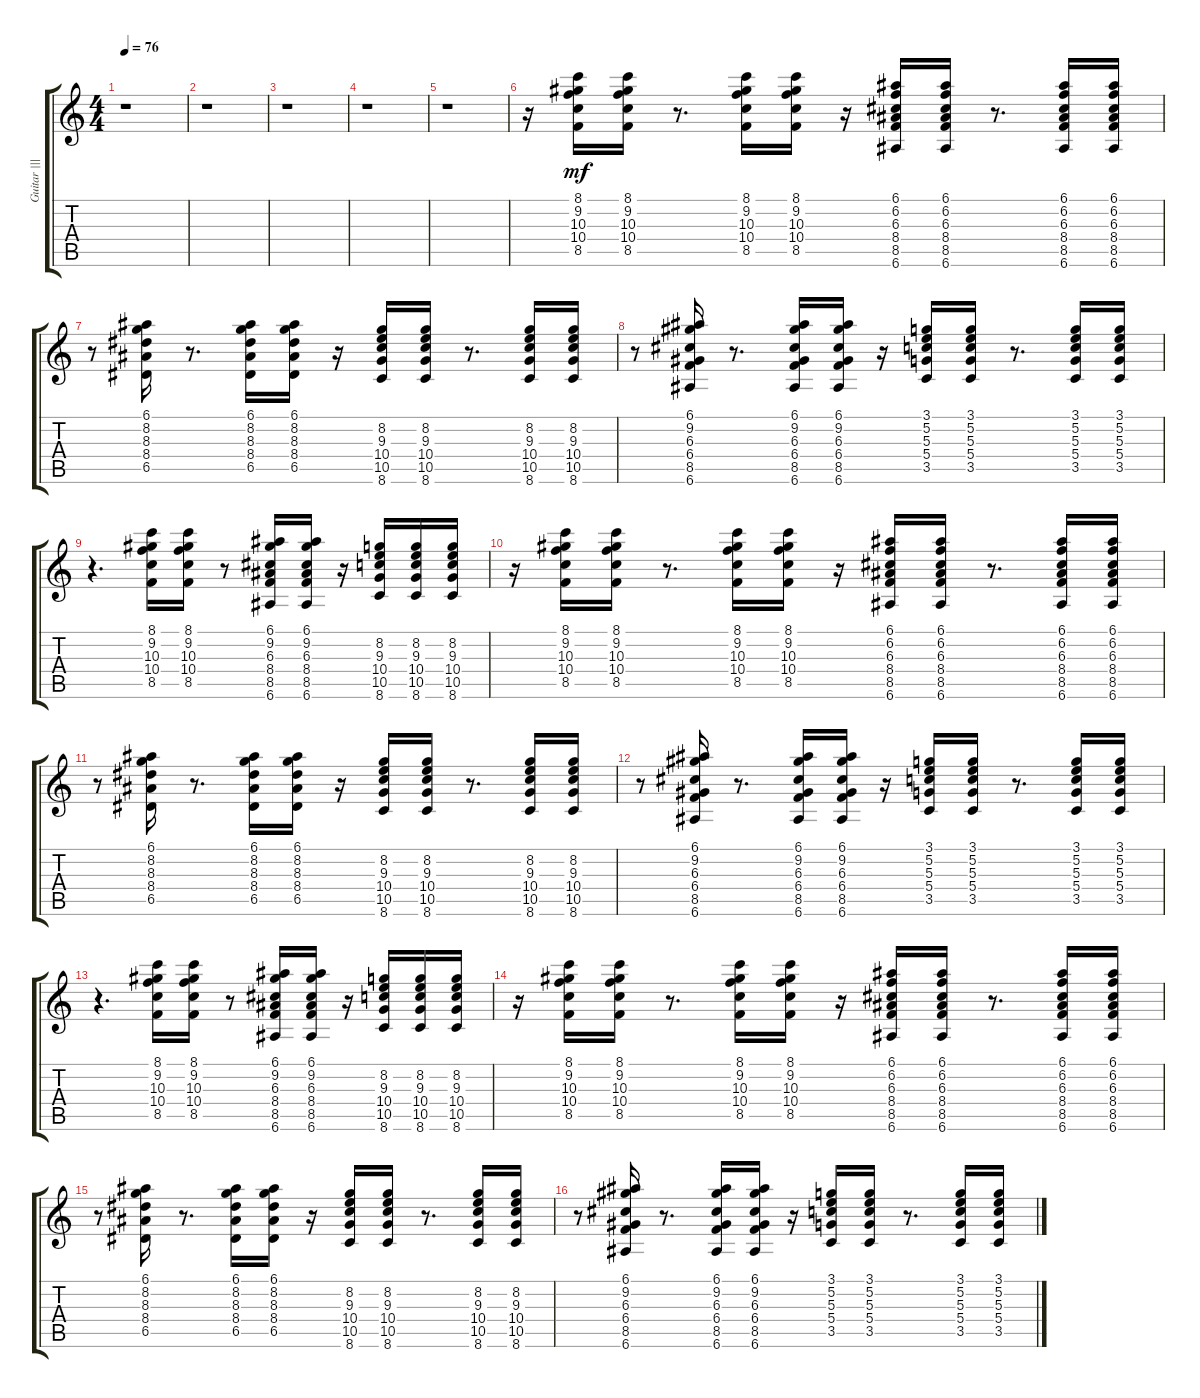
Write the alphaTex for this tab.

\track ("Guitar ||| (muted)" "Guitar |||") {instrument electricguitarmuted}
\staff {score tabs}
\tuning (E4 B3 G3 D3 A2 E2) {hide}
\ts (4 4)
\tempo 76
\clef g2
\ks c
r.1{dy mf} |
r.1 |
r.1 |
r.1 |
r.1 |
r.16 (8.1 9.2 10.3 10.4 8.5).16 (8.1 9.2 10.3 10.4 8.5).16 r.8{d} (8.1 9.2 10.3 10.4 8.5).16 (8.1 9.2 10.3 10.4 8.5).16 r.16 (6.1 6.2 6.3 8.4 8.5 6.6).16 (6.1 6.2 6.3 8.4 8.5 6.6).16 r.8{d} (6.1 6.2 6.3 8.4 8.5 6.6).16 (6.1 6.2 6.3 8.4 8.5 6.6).16 |
r.8 (6.1 8.2 8.3 8.4 6.5).16 r.8{d} (6.1 8.2 8.3 8.4 6.5).16 (6.1 8.2 8.3 8.4 6.5).16 r.16 (8.2 9.3 10.4 10.5 8.6).16 (8.2 9.3 10.4 10.5 8.6).16 r.8{d} (8.2 9.3 10.4 10.5 8.6).16 (8.2 9.3 10.4 10.5 8.6).16 |
r.8 (6.1 9.2 6.3 6.4 8.5 6.6).16 r.8{d} (6.1 9.2 6.3 6.4 8.5 6.6).16 (6.1 9.2 6.3 6.4 8.5 6.6).16 r.16 (3.1 5.2 5.3 5.4 3.5).16 (3.1 5.2 5.3 5.4 3.5).16 r.8{d} (3.1 5.2 5.3 5.4 3.5).16 (3.1 5.2 5.3 5.4 3.5).16 |
r.4{d} (8.1 9.2 10.3 10.4 8.5).16 (8.1 9.2 10.3 10.4 8.5).16 r.8 (6.1 9.2 6.3 8.4 8.5 6.6).16 (6.1 9.2 6.3 8.4 8.5 6.6).16 r.16 (8.2 9.3 10.4 10.5 8.6).16 (8.2 9.3 10.4 10.5 8.6).16 (8.2 9.3 10.4 10.5 8.6).16 |
r.16 (8.1 9.2 10.3 10.4 8.5).16 (8.1 9.2 10.3 10.4 8.5).16 r.8{d} (8.1 9.2 10.3 10.4 8.5).16 (8.1 9.2 10.3 10.4 8.5).16 r.16 (6.1 6.2 6.3 8.4 8.5 6.6).16 (6.1 6.2 6.3 8.4 8.5 6.6).16 r.8{d} (6.1 6.2 6.3 8.4 8.5 6.6).16 (6.1 6.2 6.3 8.4 8.5 6.6).16 |
r.8 (6.1 8.2 8.3 8.4 6.5).16 r.8{d} (6.1 8.2 8.3 8.4 6.5).16 (6.1 8.2 8.3 8.4 6.5).16 r.16 (8.2 9.3 10.4 10.5 8.6).16 (8.2 9.3 10.4 10.5 8.6).16 r.8{d} (8.2 9.3 10.4 10.5 8.6).16 (8.2 9.3 10.4 10.5 8.6).16 |
r.8 (6.1 9.2 6.3 6.4 8.5 6.6).16 r.8{d} (6.1 9.2 6.3 6.4 8.5 6.6).16 (6.1 9.2 6.3 6.4 8.5 6.6).16 r.16 (3.1 5.2 5.3 5.4 3.5).16 (3.1 5.2 5.3 5.4 3.5).16 r.8{d} (3.1 5.2 5.3 5.4 3.5).16 (3.1 5.2 5.3 5.4 3.5).16 |
r.4{d} (8.1 9.2 10.3 10.4 8.5).16 (8.1 9.2 10.3 10.4 8.5).16 r.8 (6.1 9.2 6.3 8.4 8.5 6.6).16 (6.1 9.2 6.3 8.4 8.5 6.6).16 r.16 (8.2 9.3 10.4 10.5 8.6).16 (8.2 9.3 10.4 10.5 8.6).16 (8.2 9.3 10.4 10.5 8.6).16 |
r.16 (8.1 9.2 10.3 10.4 8.5).16 (8.1 9.2 10.3 10.4 8.5).16 r.8{d} (8.1 9.2 10.3 10.4 8.5).16 (8.1 9.2 10.3 10.4 8.5).16 r.16 (6.1 6.2 6.3 8.4 8.5 6.6).16 (6.1 6.2 6.3 8.4 8.5 6.6).16 r.8{d} (6.1 6.2 6.3 8.4 8.5 6.6).16 (6.1 6.2 6.3 8.4 8.5 6.6).16 |
r.8 (6.1 8.2 8.3 8.4 6.5).16 r.8{d} (6.1 8.2 8.3 8.4 6.5).16 (6.1 8.2 8.3 8.4 6.5).16 r.16 (8.2 9.3 10.4 10.5 8.6).16 (8.2 9.3 10.4 10.5 8.6).16 r.8{d} (8.2 9.3 10.4 10.5 8.6).16 (8.2 9.3 10.4 10.5 8.6).16 |
r.8 (6.1 9.2 6.3 6.4 8.5 6.6).16 r.8{d} (6.1 9.2 6.3 6.4 8.5 6.6).16 (6.1 9.2 6.3 6.4 8.5 6.6).16 r.16 (3.1 5.2 5.3 5.4 3.5).16 (3.1 5.2 5.3 5.4 3.5).16 r.8{d} (3.1 5.2 5.3 5.4 3.5).16 (3.1 5.2 5.3 5.4 3.5).16
